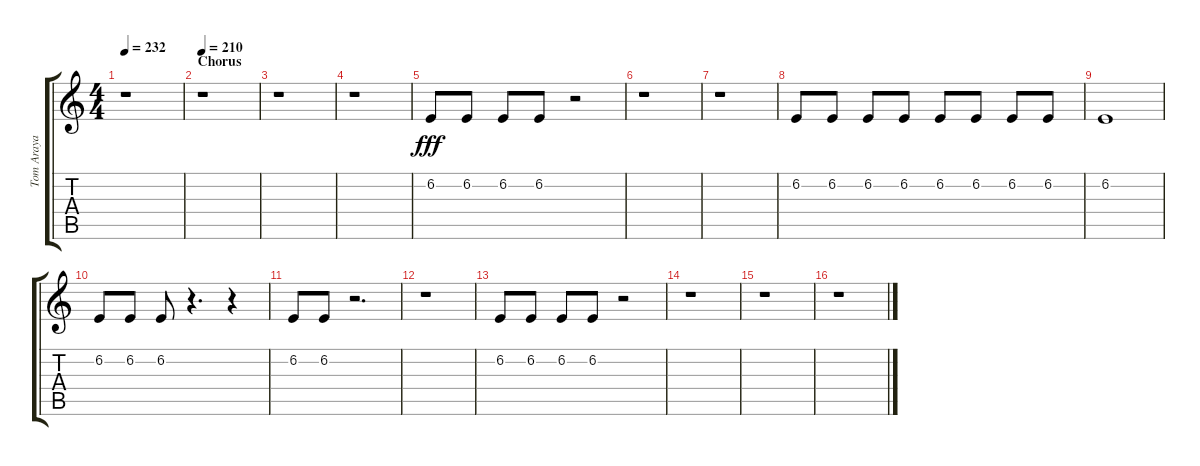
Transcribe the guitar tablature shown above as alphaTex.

\track ("Tom Araya" "Tom Araya") {instrument gunshot}
\staff {score tabs}
\tuning (Eb4 Bb3 Gb3 Db3 Ab2 Eb2) {hide}
\ts (4 4)
\tempo 232
\clef g2
\ks c
r.1{dy fff} |
\section ("" "Chorus")
\tempo 210
r.1 |
r.1 |
r.1 |
6.2.8{instrument gunshot} 6.2.8 6.2.8 6.2.8 r.2 |
r.1 |
r.1 |
6.2.8 6.2.8 6.2.8 6.2.8 6.2.8 6.2.8 6.2.8 6.2.8 |
6.2.1 |
6.2.8 6.2.8 6.2.8 r.4{d} r.4 |
6.2.8 6.2.8 r.2{d} |
r.1 |
6.2.8 6.2.8 6.2.8 6.2.8 r.2 |
r.1 |
r.1 |
r.1
